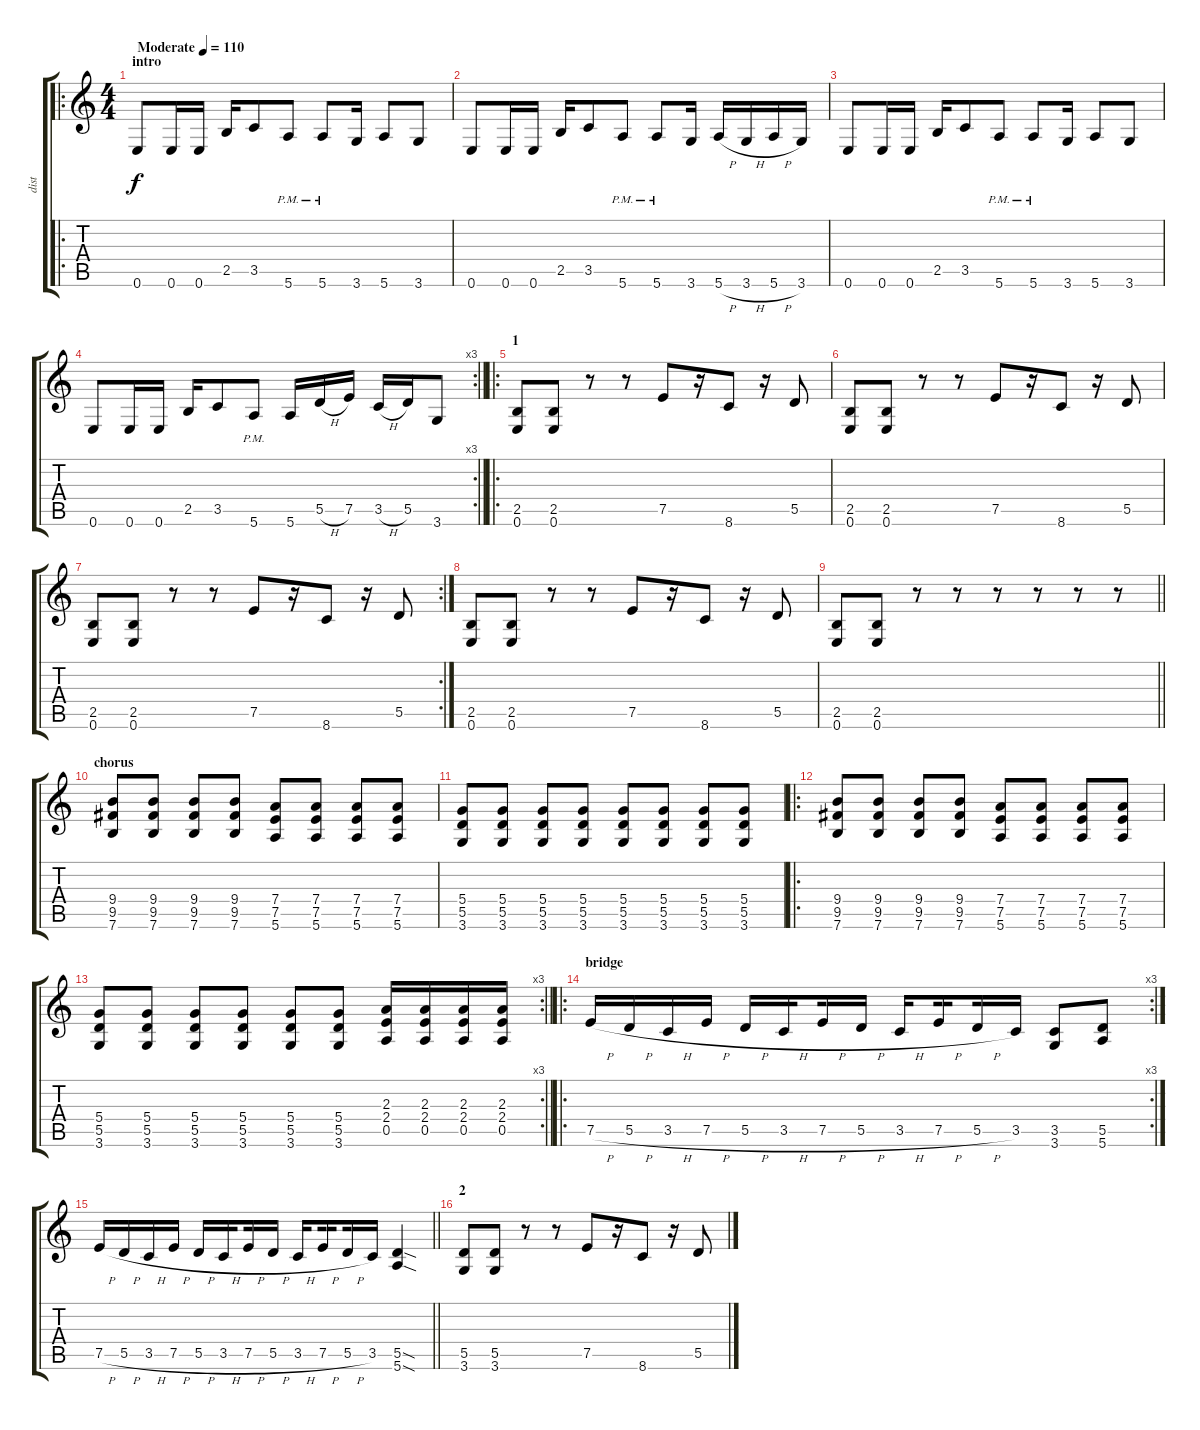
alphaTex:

\track ("dist" "dist") {instrument distortionguitar}
\staff {score tabs}
\tuning (E4 B3 G3 D3 A2 E2) {hide}
\ro
\ts (4 4)
\section ("" "intro")
\tempo (110 "Moderate")
\clef g2
\ks c
0.6.8{dy f instrument distortionguitar} 0.6.16 0.6.16 2.5.16 3.5.8 5.6{pm}.8 5.6{pm}.8 3.6.16 5.6.8 3.6.8 |
0.6.8 0.6.16 0.6.16 2.5.16 3.5.8 5.6{pm}.8 5.6{pm}.8 3.6.16 5.6{h}.16 3.6{h}.16 5.6{h}.16 3.6.16 |
0.6.8 0.6.16 0.6.16 2.5.16 3.5.8 5.6{pm}.8 5.6{pm}.8 3.6.16 5.6.8 3.6.8 |
\rc 3
\barLineRight lightlight
0.6.8 0.6.16 0.6.16 2.5.16 3.5.8 5.6{pm}.8 5.6.16 5.5{h}.16 7.5.16 3.5{h}.16 5.5.16 3.6.8 |
\ro
\section ("" "1")
(2.5 0.6).8 (2.5 0.6).8 r.8 r.8 7.5.8 r.16 8.6.8 r.16 5.5.8 |
(2.5 0.6).8 (2.5 0.6).8 r.8 r.8 7.5.8 r.16 8.6.8 r.16 5.5.8 |
\rc 2
(2.5 0.6).8 (2.5 0.6).8 r.8 r.8 7.5.8 r.16 8.6.8 r.16 5.5.8 |
(2.5 0.6).8 (2.5 0.6).8 r.8 r.8 7.5.8 r.16 8.6.8 r.16 5.5.8 |
\barLineRight lightlight
(2.5 0.6).8 (2.5 0.6).8 r.8 r.8 r.8 r.8 r.8 r.8 |
\section ("" "chorus")
(9.4 9.5 7.6).8 (9.4 9.5 7.6).8 (9.4 9.5 7.6).8 (9.4 9.5 7.6).8 (7.4 7.5 5.6).8 (7.4 7.5 5.6).8 (7.4 7.5 5.6).8 (7.4 7.5 5.6).8 |
(5.4 5.5 3.6).8 (5.4 5.5 3.6).8 (5.4 5.5 3.6).8 (5.4 5.5 3.6).8 (5.4 5.5 3.6).8 (5.4 5.5 3.6).8 (5.4 5.5 3.6).8 (5.4 5.5 3.6).8 |
\ro
(9.4 9.5 7.6).8 (9.4 9.5 7.6).8 (9.4 9.5 7.6).8 (9.4 9.5 7.6).8 (7.4 7.5 5.6).8 (7.4 7.5 5.6).8 (7.4 7.5 5.6).8 (7.4 7.5 5.6).8 |
\rc 3
\barLineRight lightlight
(5.4 5.5 3.6).8 (5.4 5.5 3.6).8 (5.4 5.5 3.6).8 (5.4 5.5 3.6).8 (5.4 5.5 3.6).8 (5.4 5.5 3.6).8 (2.3 2.4 0.5).16 (2.3 2.4 0.5).16 (2.3 2.4 0.5).16 (2.3 2.4 0.5).16 |
\ro
\rc 3
\section ("" "bridge")
7.5{h}.16 5.5{h}.16 3.5{h}.16 7.5{h}.16 5.5{h}.16 3.5{h}.16{beam splitsecondary} 7.5{h}.16 5.5{h}.16 3.5{h}.16{beam splitsecondary} 7.5{h}.16{beam splitsecondary} 5.5{h}.16 3.5.16 (3.5 3.6).8 (5.5 5.6).8 |
\barLineRight lightlight
7.5{h}.16 5.5{h}.16 3.5{h}.16 7.5{h}.16 5.5{h}.16 3.5{h}.16{beam splitsecondary} 7.5{h}.16 5.5{h}.16 3.5{h}.16{beam splitsecondary} 7.5{h}.16{beam splitsecondary} 5.5{h}.16 3.5.16 (5.5{sod} 5.6{sod}).4 |
\section ("" "2")
(5.5 3.6).8 (5.5 3.6).8 r.8 r.8 7.5.8 r.16 8.6.8 r.16 5.5.8
